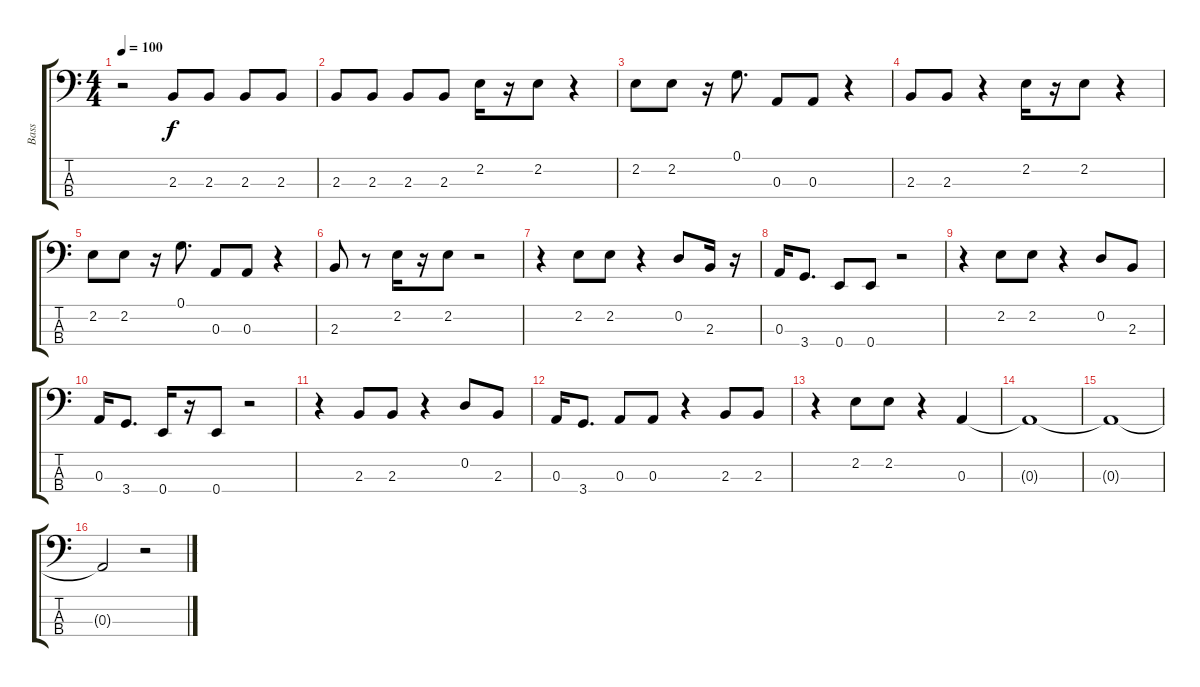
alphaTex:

\track ("Bass" "Bass") {instrument electricbassfinger}
\staff {score tabs}
\tuning (G2 D2 A1 E1) {hide}
\ts (4 4)
\tempo 100
\clef f4
\ks c
r.2{dy f} 2.3.8 2.3.8 2.3.8 2.3.8 |
2.3.8 2.3.8 2.3.8 2.3.8 2.2.16 r.16 2.2.8 r.4 |
2.2.8 2.2.8 r.16 0.1.8{d} 0.3.8 0.3.8 r.4 |
2.3.8 2.3.8 r.4 2.2.16 r.16 2.2.8 r.4 |
2.2.8 2.2.8 r.16 0.1.8{d} 0.3.8 0.3.8 r.4 |
2.3.8 r.8 2.2.16 r.16 2.2.8 r.2 |
r.4 2.2.8 2.2.8 r.4 0.2.8 2.3.16 r.16 |
0.3.16 3.4.8{d} 0.4.8 0.4.8 r.2 |
r.4 2.2.8 2.2.8 r.4 0.2.8 2.3.8 |
0.3.16 3.4.8{d} 0.4.16 r.16 0.4.8 r.2 |
r.4 2.3.8 2.3.8 r.4 0.2.8 2.3.8 |
0.3.16 3.4.8{d} 0.3.8 0.3.8 r.4 2.3.8 2.3.8 |
r.4 2.2.8 2.2.8 r.4 0.3.4 |
0.3{t}.1 |
0.3{t}.1 |
0.3{t}.2 r.2
